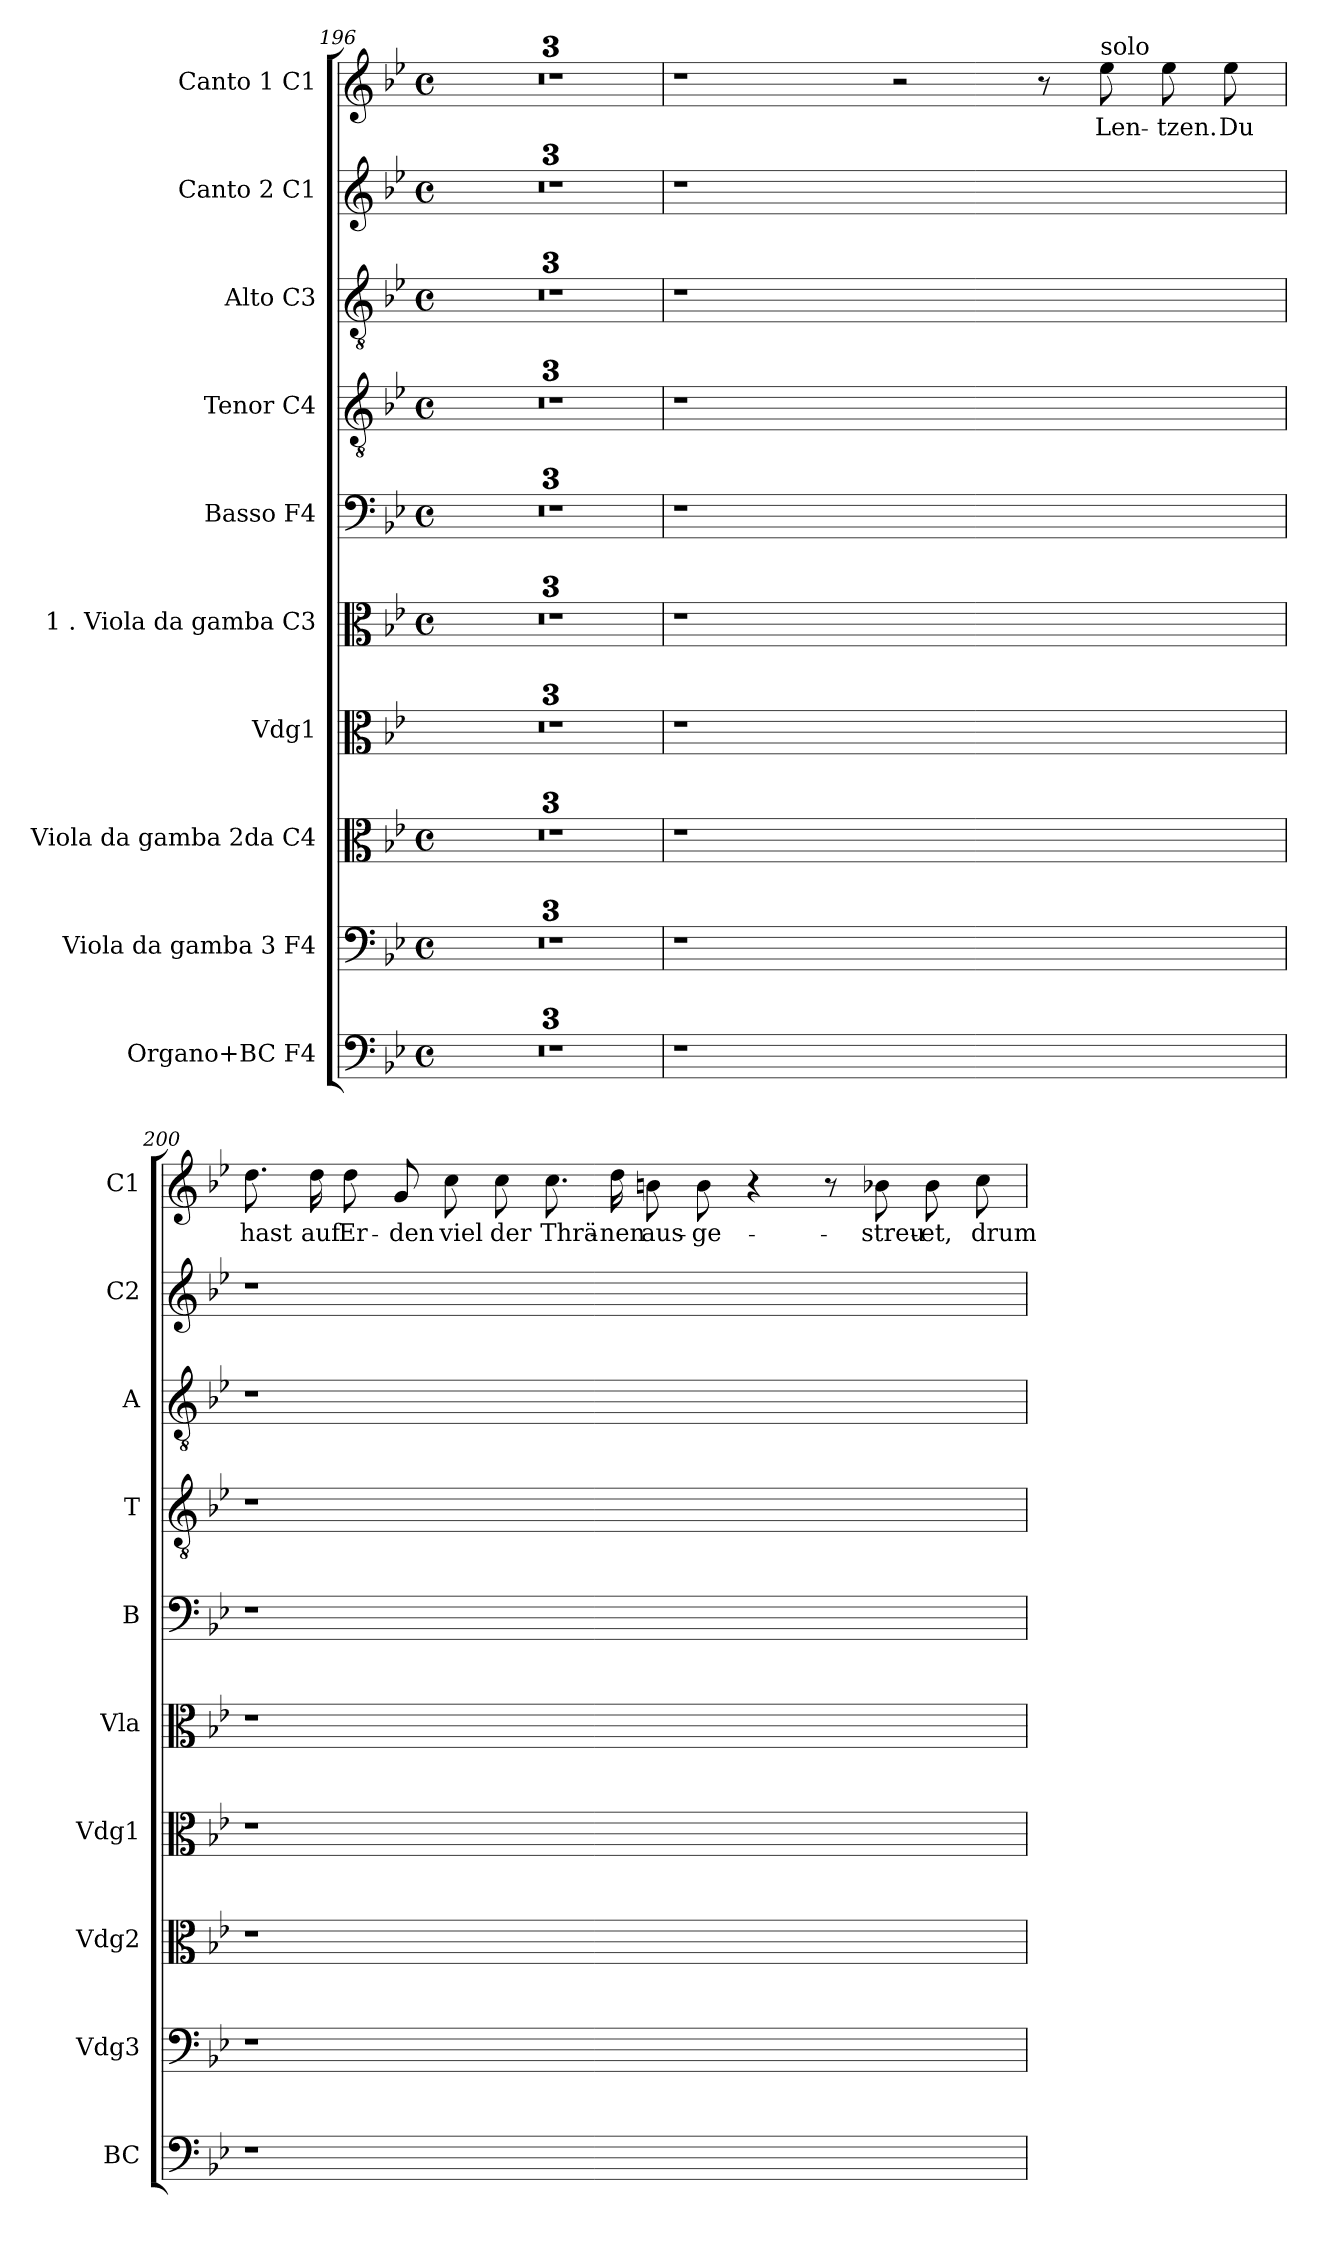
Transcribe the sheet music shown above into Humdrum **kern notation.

**kern	**kern	**kern	**kern	**kern	**kern	**kern	**kern	**kern	**kern	**text
*part10	*part9	*part8	*part7	*part6	*part5	*part4	*part3	*part2	*part1	*part1
*staff10	*staff9	*staff8	*staff7	*staff6	*staff5	*staff4	*staff3	*staff2	*staff1	*staff1
*I"Organo+BC F4	*I"Viola da gamba 3 F4	*I"Viola da gamba 2da C4	*I"Vdg1	*I"1 . Viola da gamba C3	*I"Basso F4	*I"Tenor C4	*I"Alto C3	*I"Canto 2 C1	*I"Canto 1 C1	*
*I'BC	*I'Vdg3	*I'Vdg2	*I'Vdg1	*I'Vla	*I'B	*I'T	*I'A	*I'C2	*I'C1	*
*clefF4	*clefF4	*clefC3	*clefC3	*clefC3	*clefF4	*clefGv2	*clefGv2	*clefG2	*clefG2	*
*k[b-e-]	*k[b-e-]	*k[b-e-]	*k[b-e-]	*k[b-e-]	*k[b-e-]	*k[b-e-]	*k[b-e-]	*k[b-e-]	*k[b-e-]	*
*B-:	*B-:	*B-:	*B-:	*B-:	*B-:	*B-:	*B-:	*B-:	*B-:	*
*M4/4	*M4/4	*M4/4	*	*M4/4	*M4/4	*M4/4	*M4/4	*M4/4	*M4/4	*
*met(c)	*met(c)	*met(c)	*	*met(c)	*met(c)	*met(c)	*met(c)	*met(c)	*met(c)	*
=196	=196	=196	=196	=196	=196	=196	=196	=196	=196	=196
1r	1r	1r	1r	1r	1r	1r	1r	1r	1r	.
=197	=197	=197	=197	=197	=197	=197	=197	=197	=197	=197
1r	1r	1r	1r	1r	1r	1r	1r	1r	1r	.
=198	=198	=198	=198	=198	=198	=198	=198	=198	=198	=198
1r	1r	1r	1r	1r	1r	1r	1r	1r	1r	.
=199	=199	=199	=199	=199	=199	=199	=199	=199	=199	=199
1r	1r	1r	1r	1r	1r	1r	1r	1r	1r	.
1ryy	1ryy	1ryy	1ryy	1ryy	1ryy	1ryy	1ryy	1ryy	2r	.
.	.	.	.	.	.	.	.	.	8r	.
!	!	!	!	!	!	!	!	!	!LO:TX:a:t=solo	!
!	!	!	!	!	!	!	!	!	!	!LO:LY:b
.	.	.	.	.	.	.	.	.	8ee-\	Len-
!	!	!	!	!	!	!	!	!	!	!LO:LY:b
.	.	.	.	.	.	.	.	.	8ee-\	-tzen.
!	!	!	!	!	!	!	!	!	!	!LO:LY:b
.	.	.	.	.	.	.	.	.	8ee-\	Du
!!LO:LB:g=z
=200	=200	=200	=200	=200	=200	=200	=200	=200	=200	=200
!	!	!	!	!	!	!	!	!	!	!LO:LY:b
1r	1r	1r	1r	1r	1r	1r	1r	1r	8.dd\	hast
!	!	!	!	!	!	!	!	!	!	!LO:LY:b
.	.	.	.	.	.	.	.	.	16dd\	auf
!	!	!	!	!	!	!	!	!	!	!LO:LY:b
.	.	.	.	.	.	.	.	.	8dd\	Er-
!	!	!	!	!	!	!	!	!	!	!LO:LY:b
.	.	.	.	.	.	.	.	.	8g/	-den
!	!	!	!	!	!	!	!	!	!	!LO:LY:b
.	.	.	.	.	.	.	.	.	8cc\	viel
!	!	!	!	!	!	!	!	!	!	!LO:LY:b
.	.	.	.	.	.	.	.	.	8cc\	der
!	!	!	!	!	!	!	!	!	!	!LO:LY:b
.	.	.	.	.	.	.	.	.	8.cc\	Thrä-
!	!	!	!	!	!	!	!	!	!	!LO:LY:b
.	.	.	.	.	.	.	.	.	16dd\	-nen
!	!	!	!	!	!	!	!	!	!	!LO:LY:b
1ryy	1ryy	1ryy	1ryy	1ryy	1ryy	1ryy	1ryy	1ryy	8bn\	aus-
!	!	!	!	!	!	!	!	!	!	!LO:LY:b
.	.	.	.	.	.	.	.	.	8b\	-ge-
.	.	.	.	.	.	.	.	.	4r	.
.	.	.	.	.	.	.	.	.	8r	.
!	!	!	!	!	!	!	!	!	!	!LO:LY:b
.	.	.	.	.	.	.	.	.	8b-X\	-streu-
!	!	!	!	!	!	!	!	!	!	!LO:LY:b
.	.	.	.	.	.	.	.	.	8b-\	-et,
!	!	!	!	!	!	!	!	!	!	!LO:LY:b
.	.	.	.	.	.	.	.	.	8cc\	drum
=	=	=	=	=	=	=	=	=	=	=
*-	*-	*-	*-	*-	*-	*-	*-	*-	*-	*-
